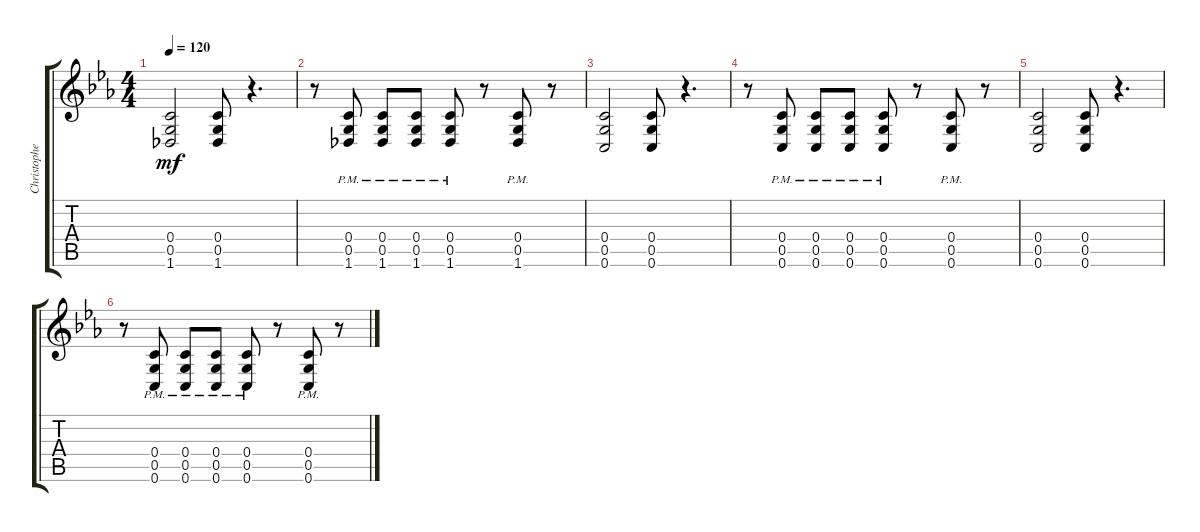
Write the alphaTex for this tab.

\track ("Christopher" "Christophe") {instrument distortionguitar}
\staff {score tabs}
\tuning (D4 A3 F3 C3 G2 C2) {hide}
\ts (4 4)
\tempo 120
\clef g2
\ks cminor
(0.4 0.5 1.6).2{dy mf} (0.4 0.5 1.6).8 r.4{d} |
r.8 (0.4{pm} 0.5{pm} 1.6{pm}).8 (0.4{pm} 0.5{pm} 1.6{pm}).8 (0.4{pm} 0.5{pm} 1.6{pm}).8 (0.4{pm} 0.5{pm} 1.6{pm}).8 r.8 (0.4{pm} 0.5{pm} 1.6{pm}).8 r.8 |
(0.4 0.5 0.6).2 (0.4 0.5 0.6).8 r.4{d} |
r.8 (0.4{pm} 0.5{pm} 0.6{pm}).8 (0.4{pm} 0.5{pm} 0.6{pm}).8 (0.4{pm} 0.5{pm} 0.6{pm}).8 (0.4{pm} 0.5{pm} 0.6{pm}).8 r.8 (0.4{pm} 0.5{pm} 0.6{pm}).8 r.8 |
(0.4 0.5 0.6).2 (0.4 0.5 0.6).8 r.4{d} |
r.8 (0.4{pm} 0.5{pm} 0.6{pm}).8 (0.4{pm} 0.5{pm} 0.6{pm}).8 (0.4{pm} 0.5{pm} 0.6{pm}).8 (0.4{pm} 0.5{pm} 0.6{pm}).8 r.8 (0.4{pm} 0.5{pm} 0.6{pm}).8 r.8
